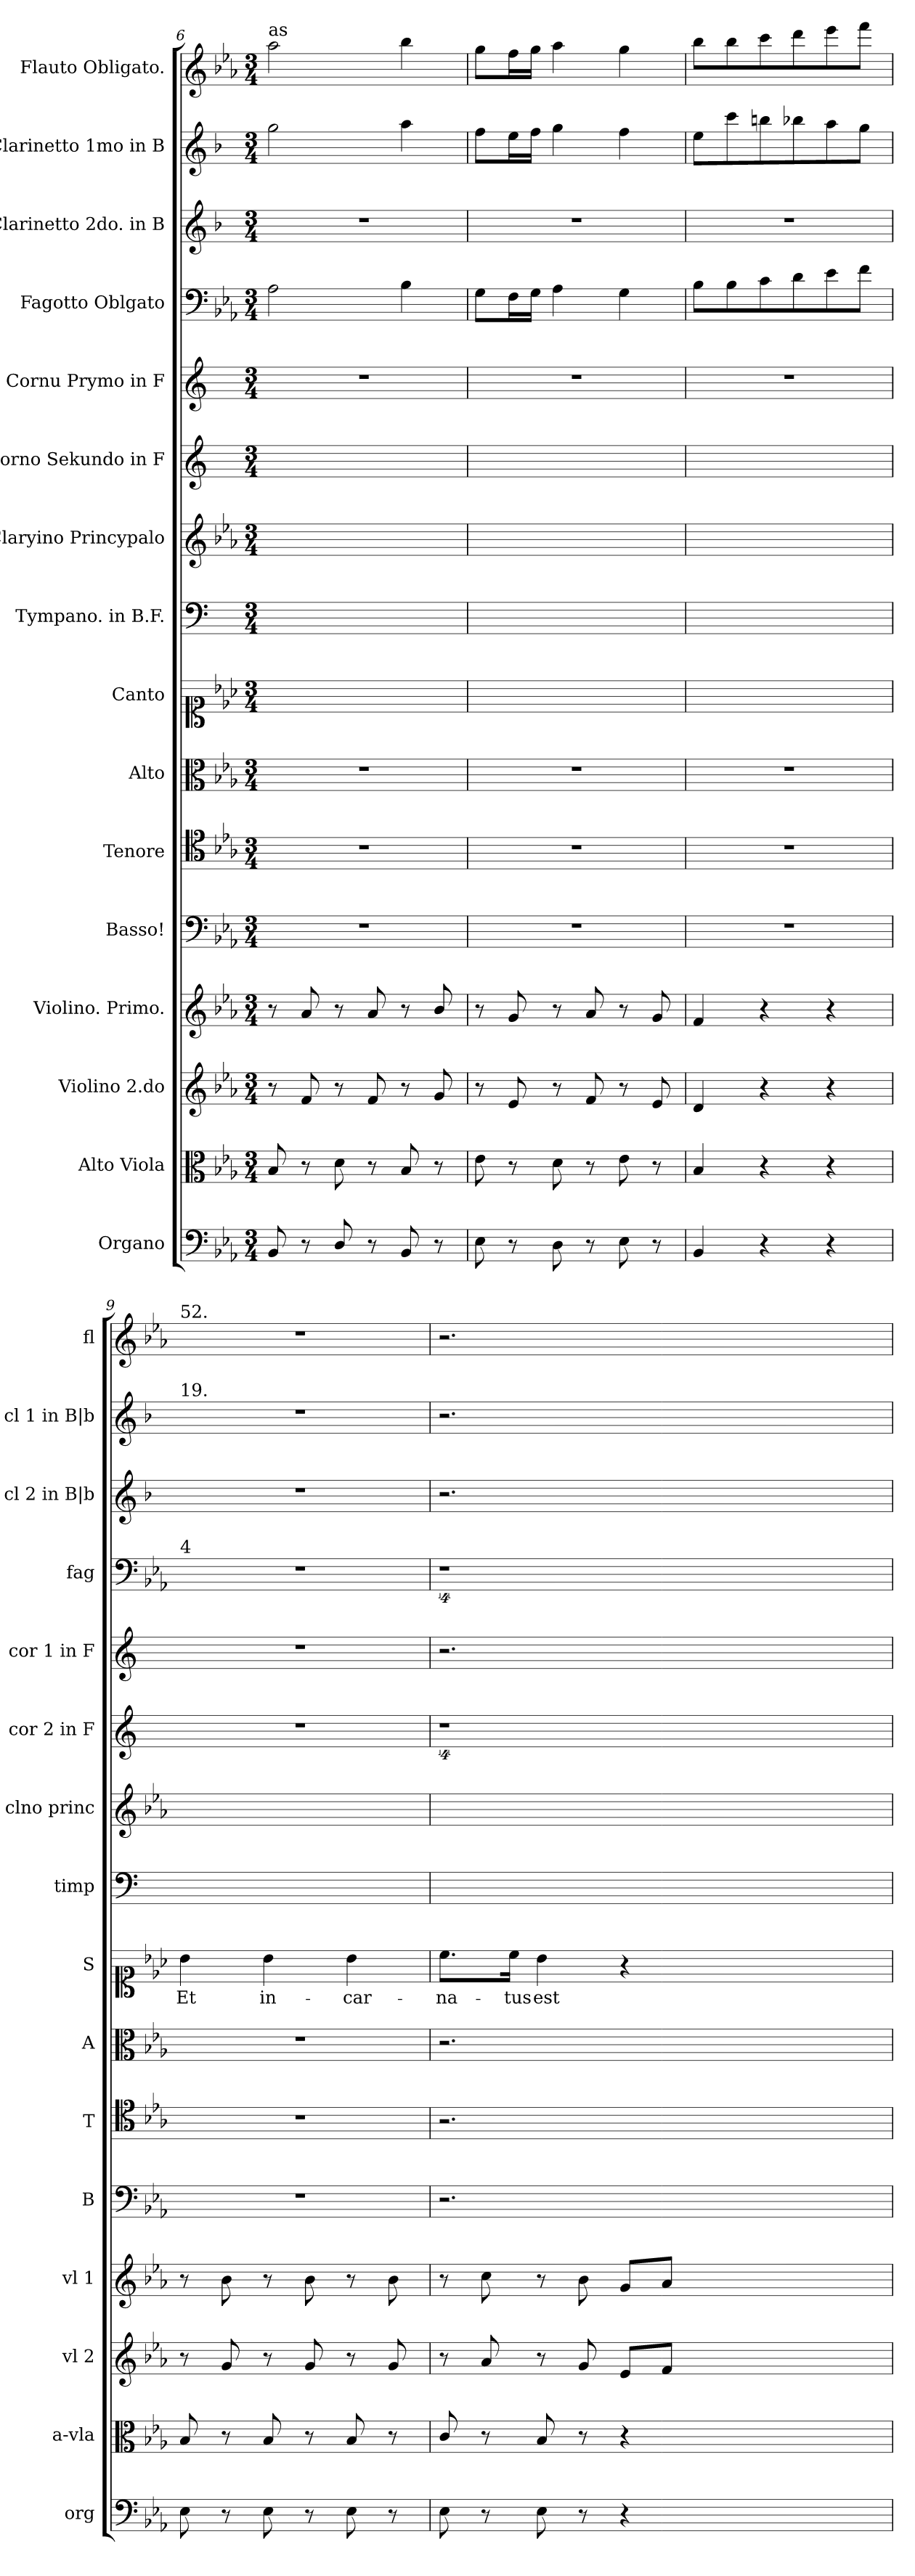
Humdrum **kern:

**kern	**kern	**kern	**kern	**kern	**kern	**kern	**kern	**text	**kern	**kern	**kern	**kern	**kern	**kern	**kern	**kern
*part16	*part15	*part14	*part13	*part12	*part11	*part10	*part9	*part9	*part8	*part7	*part6	*part5	*part4	*part3	*part2	*part1
*staff16	*staff15	*staff14	*staff13	*staff12	*staff11	*staff10	*staff9	*staff9	*staff8	*staff7	*staff6	*staff5	*staff4	*staff3	*staff2	*staff1
*I"Organo	*I"Alto Viola	*I"Violino 2.do	*I"Violino. Primo.	*I"Basso!	*I"Tenore	*I"Alto	*I"Canto	*	*I"Tympano. in B.F.	*I"Claryino Princypalo	*I"Corno Sekundo in F	*I"Cornu Prymo in F	*I"Fagotto Oblgato	*I"Clarinetto 2do. in B	*I"Clarinetto 1mo in B	*I"Flauto Obligato.
*I'org	*I'a-vla	*I'vl 2	*I'vl 1	*I'B	*I'T	*I'A	*I'S	*	*I'timp	*I'clno princ	*I'cor 2 in F	*I'cor 1 in F	*I'fag	*I'cl 2 in B|b	*I'cl 1 in B|b	*I'fl
*clefF4	*clefC3	*clefG2	*clefG2	*clefF4	*clefC4	*clefC3	*clefC1	*	*clefF4	*clefG2	*clefG2	*clefG2	*clefF4	*clefG2	*clefG2	*clefG2
*	*	*	*	*	*	*	*	*	*ITrd-2c-3	*	*ITrd-2c-3	*ITrd-2c-3	*	*ITrd1c2	*ITrd1c2	*
*k[b-e-a-]	*k[b-e-a-]	*k[b-e-a-]	*k[b-e-a-]	*k[b-e-a-]	*k[b-e-a-]	*k[b-e-a-]	*k[b-e-a-]	*	*k[b-e-a-]	*k[b-e-a-]	*k[b-e-a-]	*k[b-e-a-]	*k[b-e-a-]	*k[b-e-a-]	*k[b-e-a-]	*k[b-e-a-]
*E-:	*E-:	*E-:	*E-:	*E-:	*E-:	*E-:	*E-:	*	*	*E-:	*	*	*E-:	*E-:	*E-:	*E-:
*M3/4	*M3/4	*M3/4	*M3/4	*M3/4	*M3/4	*M3/4	*M3/4	*	*M3/4	*M3/4	*M3/4	*M3/4	*M3/4	*M3/4	*M3/4	*M3/4
=6	=6	=6	=6	=6	=6	=6	=6	=6	=6	=6	=6	=6	=6	=6	=6	=6
!	!	!	!	!	!	!	!	!	!	!	!	!	!	!	!	!LO:TX:a:t=as
8BB-/	8B-/	8r	8r	2.r	2.r	2.r	2.ryy	.	2.ryy	2.ryy	2.ryy	2.r	2A-\	2.r	2ff\	2aa-\
8r	8r	8f/	8a-/	.	.	.	.	.	.	.	.	.	.	.	.	.
8D/	8d\	8r	8r	.	.	.	.	.	.	.	.	.	.	.	.	.
8r	8r	8f/	8a-/	.	.	.	.	.	.	.	.	.	.	.	.	.
8BB-/	8B-/	8r	8r	.	.	.	.	.	.	.	.	.	4B-\	.	4gg\	4bb-\
8r	8r	8g/	8b-/	.	.	.	.	.	.	.	.	.	.	.	.	.
=7	=7	=7	=7	=7	=7	=7	=7	=7	=7	=7	=7	=7	=7	=7	=7	=7
8E-\	8e-\	8r	8r	2.r	2.r	2.r	2.ryy	.	2.ryy	2.ryy	2.ryy	2.r	8G\L	2.r	8ee-\L	8gg\L
8r	8r	8e-/	8g/	.	.	.	.	.	.	.	.	.	16F\L	.	16dd\L	16ff\L
.	.	.	.	.	.	.	.	.	.	.	.	.	16G\JJ	.	16ee-\JJ	16gg\JJ
8D\	8d\	8r	8r	.	.	.	.	.	.	.	.	.	4A-\	.	4ff\	4aa-\
8r	8r	8f/	8a-/	.	.	.	.	.	.	.	.	.	.	.	.	.
8E-\	8e-\	8r	8r	.	.	.	.	.	.	.	.	.	4G\	.	4ee-\	4gg\
8r	8r	8e-/	8g/	.	.	.	.	.	.	.	.	.	.	.	.	.
=8	=8	=8	=8	=8	=8	=8	=8	=8	=8	=8	=8	=8	=8	=8	=8	=8
4BB-/	4B-/	4d/	4f/	2.r	2.r	2.r	2.ryy	.	2.ryy	2.ryy	2.ryy	2.r	8B-\L	2.r	8dd\L	8bb-\L
.	.	.	.	.	.	.	.	.	.	.	.	.	8B-\	.	8bb-\	8bb-\
4r	4r	4r	4r	.	.	.	.	.	.	.	.	.	8c\	.	8aan\	8ccc\
.	.	.	.	.	.	.	.	.	.	.	.	.	8d\	.	8aa-X\	8ddd\
4r	4r	4r	4r	.	.	.	.	.	.	.	.	.	8e-\	.	8gg\	8eee-\
.	.	.	.	.	.	.	.	.	.	.	.	.	8f\J	.	8ff\J	8fff\J
=9	=9	=9	=9	=9	=9	=9	=9	=9	=9	=9	=9	=9	=9	=9	=9	=9
!	!	!	!	!	!	!	!	!	!	!	!	!	!	!	!	!LO:TX:a:t=52.
!	!	!	!	!	!	!	!	!	!	!	!	!	!	!	!LO:TX:a:t=19.	!
!	!	!	!	!	!	!	!	!	!	!	!	!	!LO:TX:a:t=4	!	!	!
8E-\	8B-/	8r	8r	2.r	2.r	2.r	4b-\	Et	2.ryy	2.ryy	2.r	2.r	2.r	2.r	2.r	2.r
8r	8r	8g/	8b-\	.	.	.	.	.	.	.	.	.	.	.	.	.
8E-\	8B-/	8r	8r	.	.	.	4b-\	in-	.	.	.	.	.	.	.	.
8r	8r	8g/	8b-\	.	.	.	.	.	.	.	.	.	.	.	.	.
8E-\	8B-/	8r	8r	.	.	.	4b-\	-car-	.	.	.	.	.	.	.	.
8r	8r	8g/	8b-\	.	.	.	.	.	.	.	.	.	.	.	.	.
=10	=10	=10	=10	=10	=10	=10	=10	=10	=10	=10	=10	=10	=10	=10	=10	=10
8E-\	8c/	8r	8r	2.r	2.r	2.r	8.cc\L	-na-	2.ryy	2.ryy	4%9r	2.r	4%9r	2.r	2.r	2.r
8r	8r	8a-/	8cc\	.	.	.	.	.	.	.	.	.	.	.	.	.
.	.	.	.	.	.	.	16cc\Jk	-tus	.	.	.	.	.	.	.	.
8E-\	8B-/	8r	8r	.	.	.	4b-\	est	.	.	.	.	.	.	.	.
8r	8r	8g/	8b-\	.	.	.	.	.	.	.	.	.	.	.	.	.
4r	4r	8e-/L	8g/L	.	.	.	4r	.	.	.	.	.	.	.	.	.
.	.	8f/J	8a-/J	.	.	.	.	.	.	.	.	.	.	.	.	.
1.ryy	1.ryy	1.ryy	1.ryy	1.ryy	1.ryy	1.ryy	1.ryy	.	1.ryy	1.ryy	.	1.ryy	.	1.ryy	1.ryy	1.ryy
=	=	=	=	=	=	=	=	=	=	=	=	=	=	=	=	=
*-	*-	*-	*-	*-	*-	*-	*-	*-	*-	*-	*-	*-	*-	*-	*-	*-
